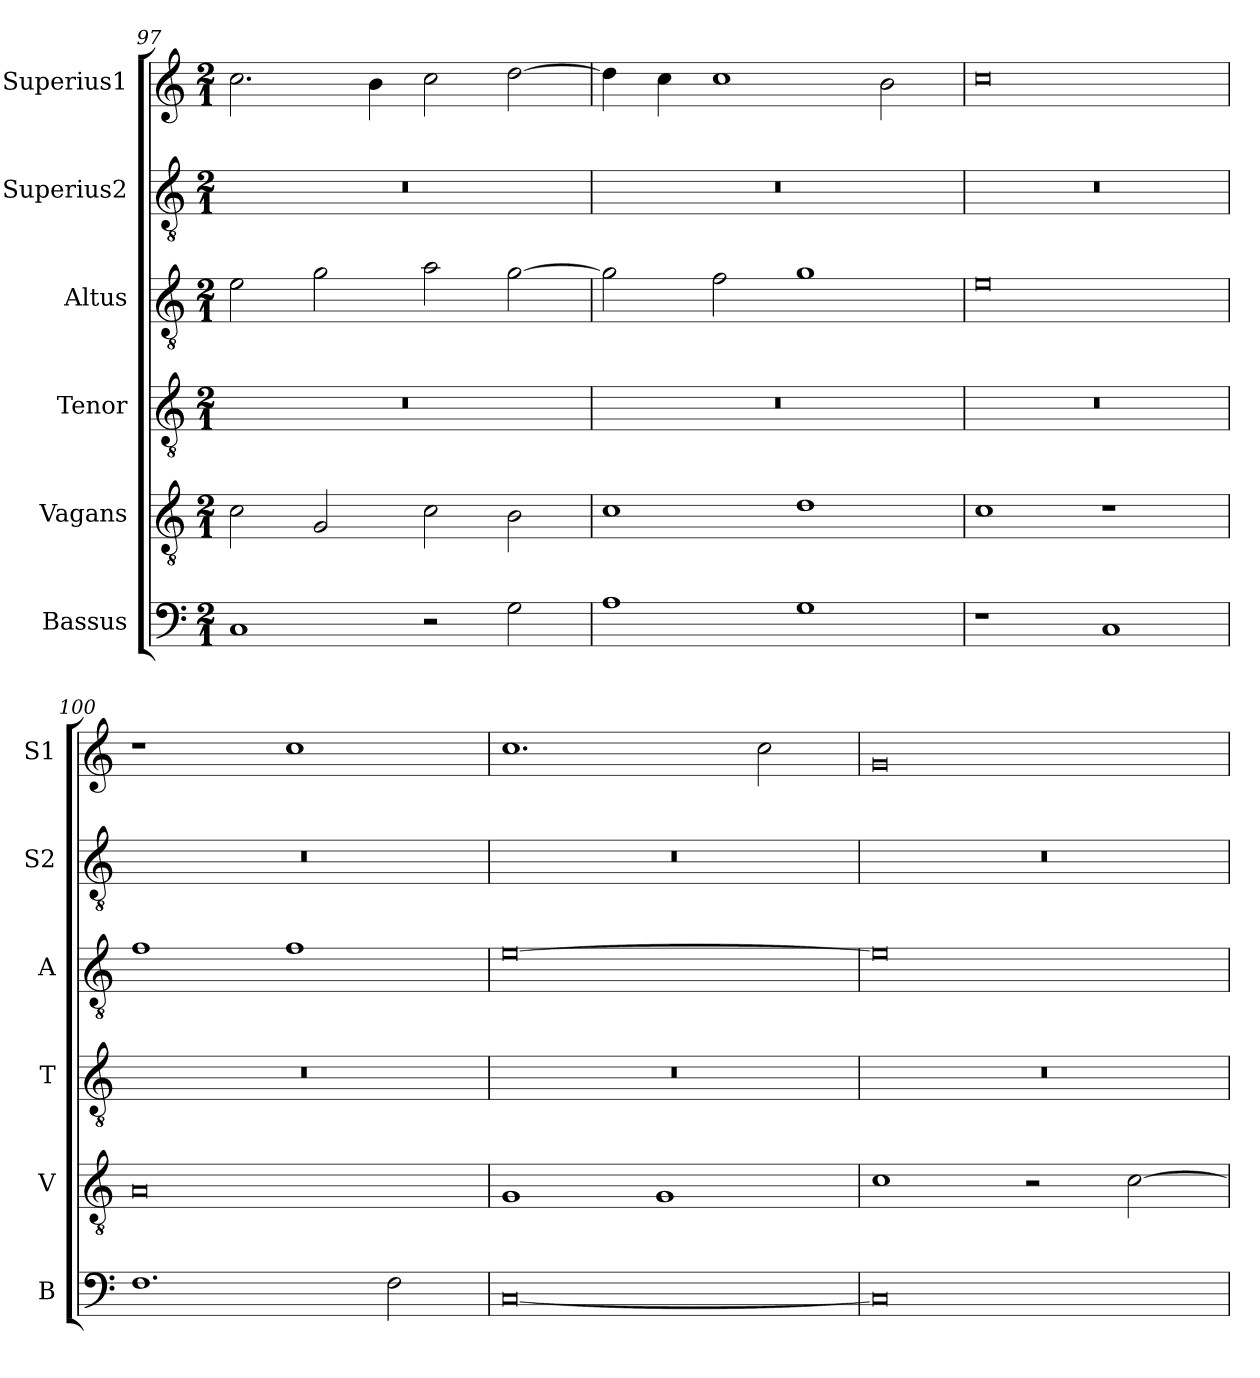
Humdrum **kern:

**kern	**kern	**kern	**kern	**kern	**kern
*part6	*part5	*part4	*part3	*part2	*part1
*staff6	*staff5	*staff4	*staff3	*staff2	*staff1
*I"Bassus	*I"Vagans	*I"Tenor	*I"Altus	*I"Superius2	*I"Superius1
*I'B	*I'V	*I'T	*I'A	*I'S2	*I'S1
*clefF4	*clefGv2	*clefGv2	*clefGv2	*clefGv2	*clefG2
*k[]	*k[]	*k[]	*k[]	*k[]	*k[]
*M2/1	*M2/1	*M2/1	*M2/1	*M2/1	*M2/1
=97	=97	=97	=97	=97	=97
1C	2c\	0r	2e\	0r	2.cc\
.	2G/	.	2g\	.	.
.	.	.	.	.	4b\
2r	2c\	.	2a\	.	2cc\
2G\	2B\	.	[2g\	.	[2dd\
=98	=98	=98	=98	=98	=98
1A	1c	0r	2g\]	0r	4dd\]
.	.	.	.	.	4cc\
.	.	.	2f\	.	1cc
1G	1d	.	1g	.	.
.	.	.	.	.	2b\
=99	=99	=99	=99	=99	=99
1r	1c	0r	0e	0r	0cc
1C	1r	.	.	.	.
=100	=100	=100	=100	=100	=100
1.F	0A	0r	1f	0r	1r
.	.	.	1f	.	1cc
2F\	.	.	.	.	.
=101	=101	=101	=101	=101	=101
[0C	1G	0r	[0e	0r	1.cc
.	1G	.	.	.	.
.	.	.	.	.	2cc\
=102	=102	=102	=102	=102	=102
0C]	1c	0r	0e]	0r	0g
.	2r	.	.	.	.
.	[2c\	.	.	.	.
=	=	=	=	=	=
*-	*-	*-	*-	*-	*-
